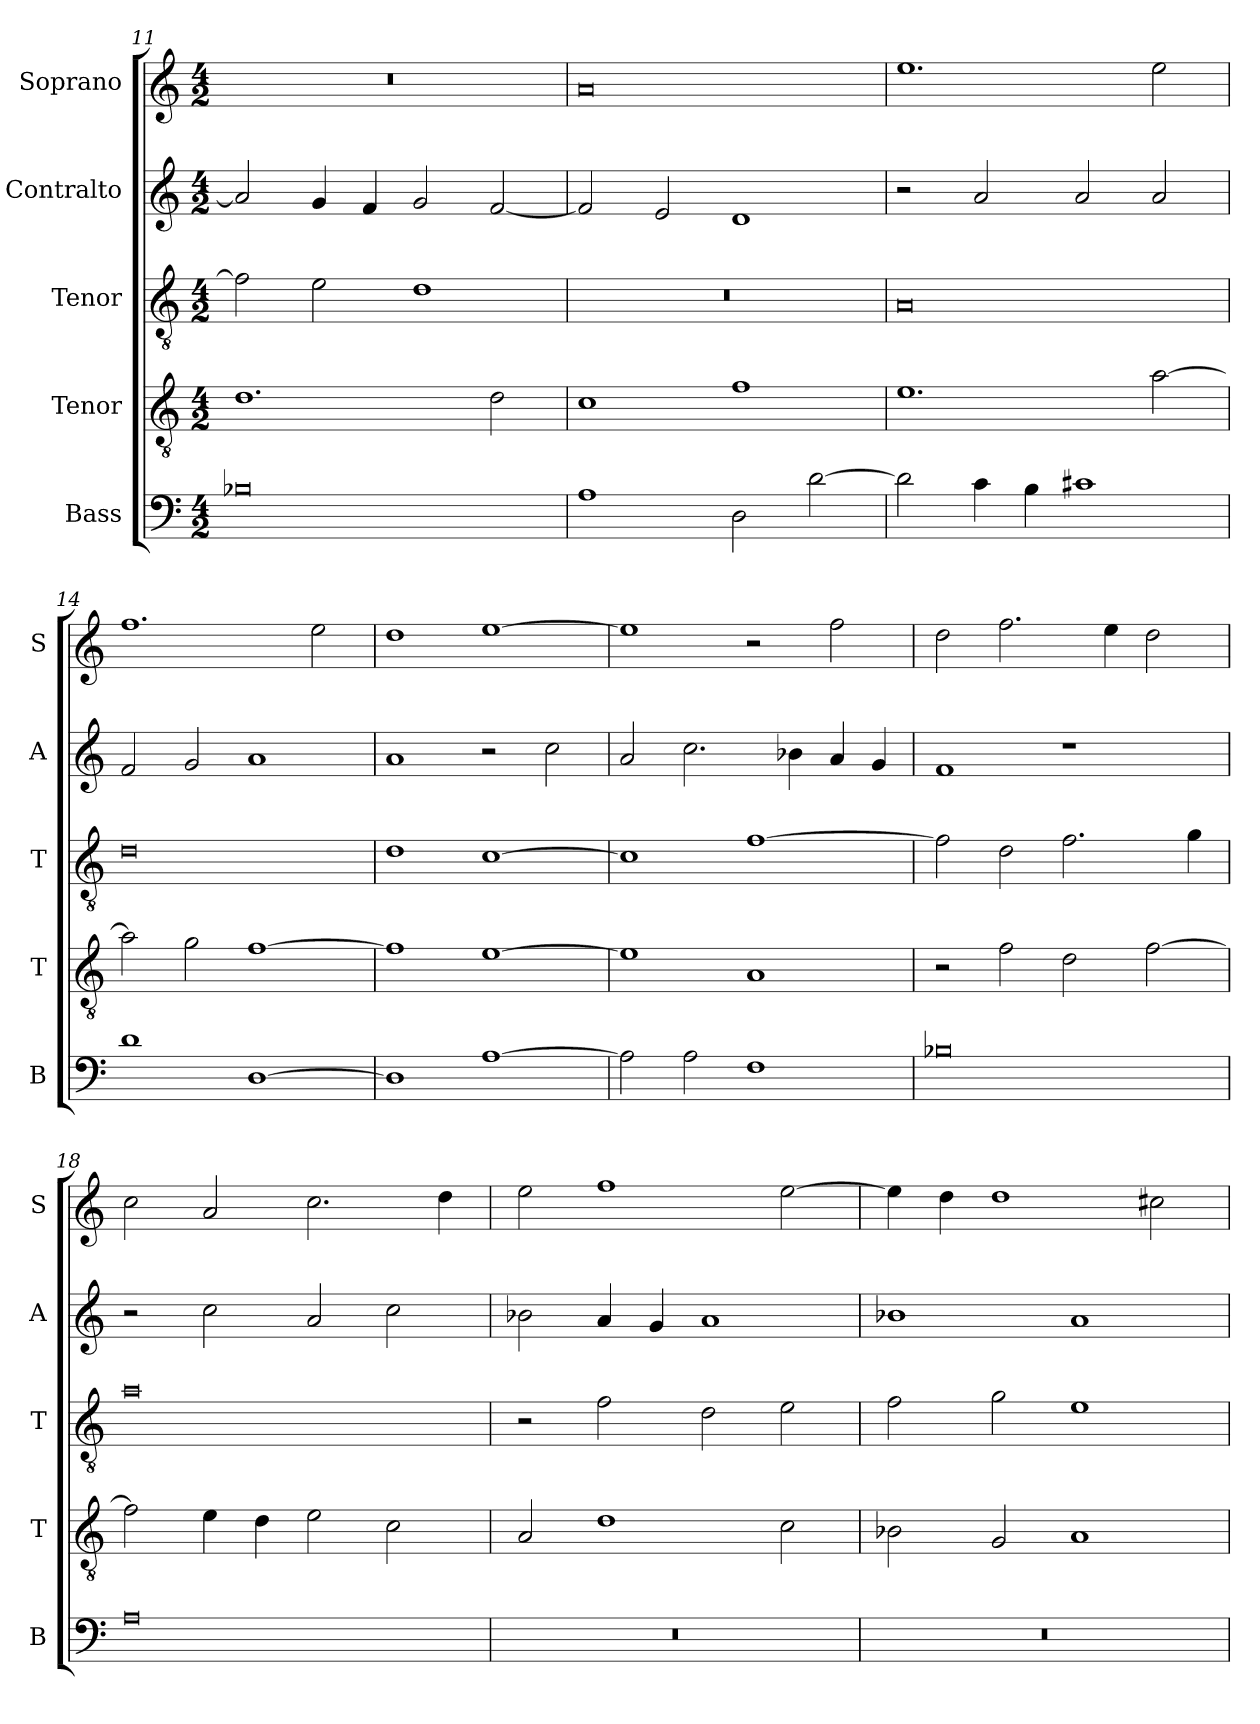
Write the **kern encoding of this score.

**kern	**kern	**kern	**kern	**kern
*part5	*part4	*part3	*part2	*part1
*staff5	*staff4	*staff3	*staff2	*staff1
*I"Bass	*I"Tenor	*I"Tenor	*I"Contralto	*I"Soprano
*I'B	*I'T	*I'T	*I'A	*I'S
*clefF4	*clefGv2	*clefGv2	*clefG2	*clefG2
*k[]	*k[]	*k[]	*k[]	*k[]
*D:dor	*D:dor	*D:dor	*D:dor	*D:dor
*M4/2	*M4/2	*M4/2	*M4/2	*M4/2
=11	=11	=11	=11	=11
0B-X	1.d	2f]	2a]	0r
.	.	2e	4g	.
.	.	.	4f	.
.	.	1d	2g	.
.	2d	.	[2f	.
=12	=12	=12	=12	=12
1A	1c	0r	2f]	0a
.	.	.	2e	.
2D	1f	.	1d	.
[2d	.	.	.	.
=13	=13	=13	=13	=13
2d]	1.e	0A	2r	1.ee
4c	.	.	2a	.
4B	.	.	.	.
1c#X	.	.	2a	.
.	[2a	.	2a	2ee
=14	=14	=14	=14	=14
1d	2a]	0d	2f	1.ff
.	2g	.	2g	.
[1D	[1f	.	1a	.
.	.	.	.	2ee
=15	=15	=15	=15	=15
1D]	1f]	1d	1a	1dd
[1A	[1e	[1c	2r	[1ee
.	.	.	2cc	.
=16	=16	=16	=16	=16
2A]	1e]	1c]	2a	1ee]
2A	.	.	2.cc	.
1F	1A	[1f	.	2r
.	.	.	4b-X	.
.	.	.	4a	2ff
.	.	.	4g	.
=17	=17	=17	=17	=17
0B-X	2r	2f]	1f	2dd
.	2f	2d	.	2.ff
.	2d	2.f	1r	.
.	.	.	.	4ee
.	[2f	.	.	2dd
.	.	4g	.	.
=18	=18	=18	=18	=18
0A	2f]	0a	2r	2cc
.	4e	.	2cc	2a
.	4d	.	.	.
.	2e	.	2a	2.cc
.	2c	.	2cc	.
.	.	.	.	4dd
=19	=19	=19	=19	=19
0r	2A	2r	2b-X	2ee
.	1d	2f	4a	1ff
.	.	.	4g	.
.	.	2d	1a	.
.	2c	2e	.	[2ee
=20	=20	=20	=20	=20
0r	2B-X	2f	1b-X	4ee]
.	.	.	.	4dd
.	2G	2g	.	1dd
.	1A	1e	1a	.
.	.	.	.	2cc#X
=	=	=	=	=
*-	*-	*-	*-	*-
